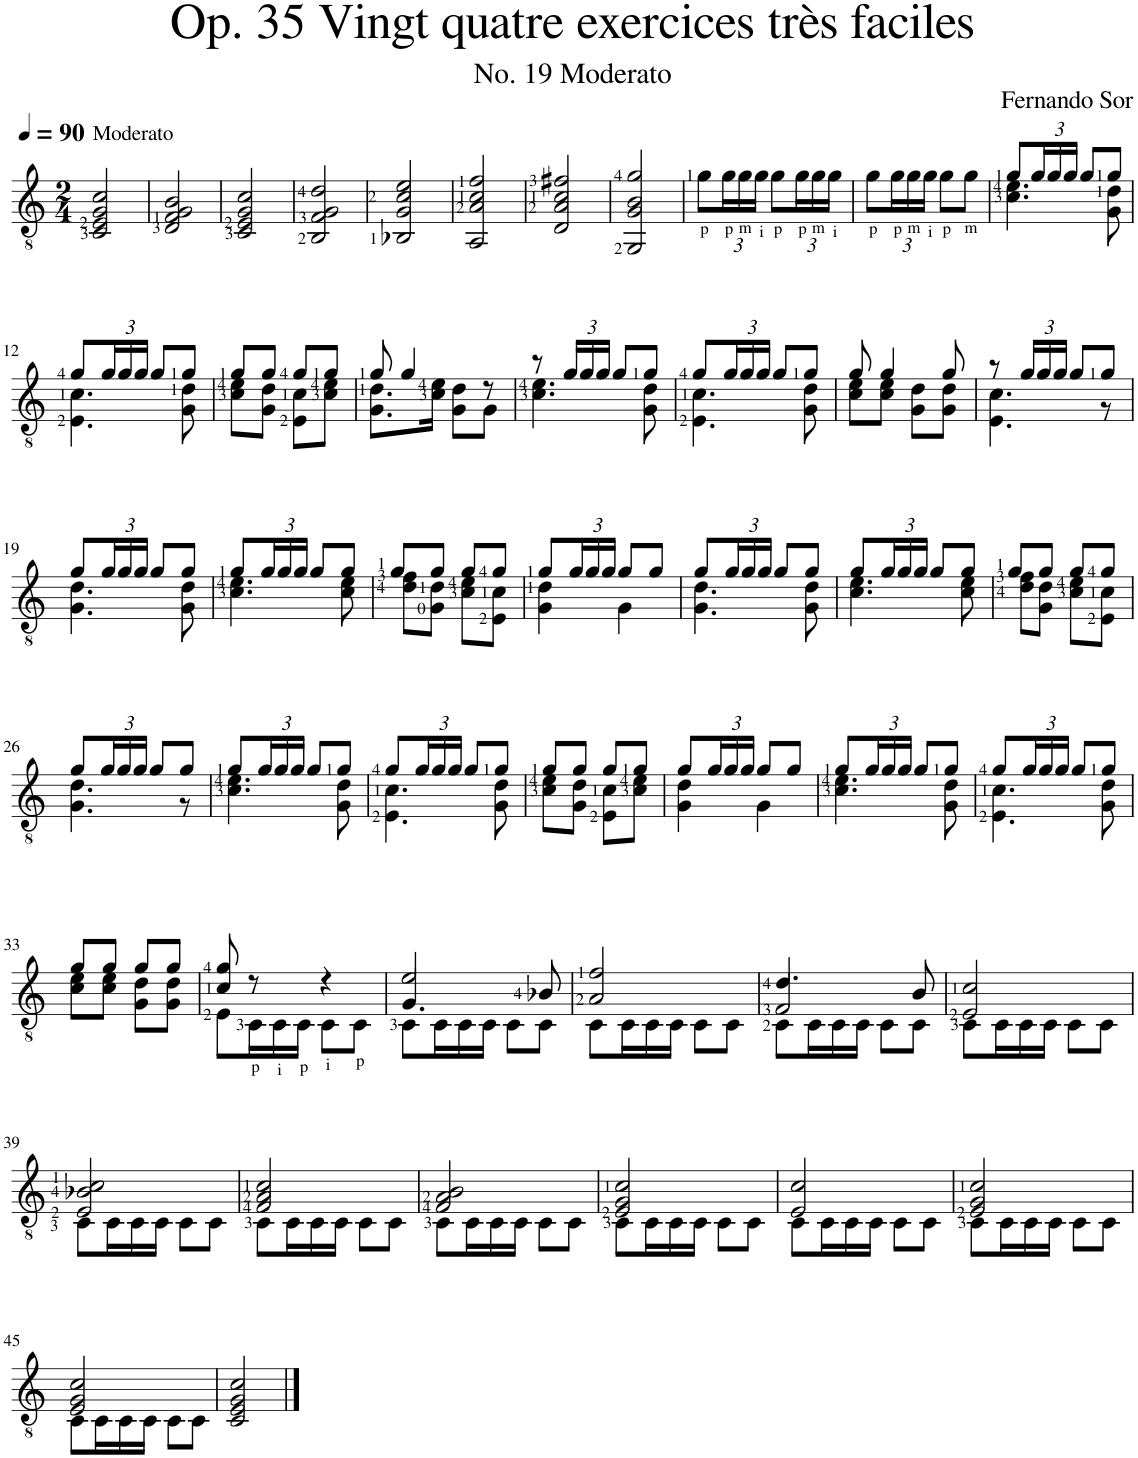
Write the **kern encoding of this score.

**kern
*part1
*staff1
*I"Classical Guitar
*I'Guit.
*clefGv2
*k[]
*M2/4
*MM90
=1
!LO:TX:a:t=Moderato
2C/ 2E/ 2G/ 2c/
=2
2D/ 2F/ 2G/ 2B/
=3
2C/ 2E/ 2G/ 2c/
=4
2BB/ 2F/ 2G/ 2d/
=5
2BB-X/ 2G/ 2c/ 2e/
=6
2AA/ 2A/ 2c/ 2f/
=7
2D/ 2A/ 2c/ 2f#X/
=8
2GG/ 2G/ 2B/ 2g/
=9
8g<\L
*Xbrackettup
24g<\L
24g<\
24g<\JJ
8g<\L
24g<\L
24g<\
24g<\JJ
=10
8g<\L
24g<\L
24g<\
24g<\JJ
8g<\L
8g<\J
=11
*^
8g/L	4.c\ 4.e\
24g/L	.
24g/	.
24g/JJ	.
8g/L	.
8g/J	8G\ 8d\
!!LO:LB:g=z	!!
=12	=12
8g/L	4.E\ 4.c\
24g/L	.
24g/	.
24g/JJ	.
8g/L	.
8g/J	8G\ 8d\
=13	=13
8g/L	8c\ 8e\L
8g/J	8G\ 8d\J
8g/L	8E\ 8c\L
8g/J	8c\ 8e\J
=14	=14
8g/	8.G\ 8.d\L
4g/	.
.	16c\ 16e\Jk
.	8G\ 8d\L
8r	8G\J
=15	=15
8r	4.c\ 4.e\
24g/LL	.
24g/	.
24g/JJ	.
8g/L	.
8g/J	8G\ 8d\
=16	=16
8g/L	4.E\ 4.c\
24g/L	.
24g/	.
24g/JJ	.
8g/L	.
8g/J	8G\ 8d\
=17	=17
8g/	8c\ 8e\L
4g/	8c\ 8e\J
.	8G\ 8d\L
8g/	8G\ 8d\J
=18	=18
8r	4.E\ 4.c\
24g/LL	.
24g/	.
24g/JJ	.
8g/L	.
8g/J	8r
!!LO:LB:g=z	!!
=19	=19
8g/L	4.G\ 4.d\
24g/L	.
24g/	.
24g/JJ	.
8g/L	.
8g/J	8G\ 8d\
=20	=20
8g/L	4.c\ 4.e\
24g/L	.
24g/	.
24g/JJ	.
8g/L	.
8g/J	8c\ 8e\
=21	=21
8g/L	8d\ 8f\L
8g/J	8G\ 8d\J
8g/L	8c\ 8e\L
8g/J	8E\ 8c\J
=22	=22
8g/L	4G\ 4d\
24g/L	.
24g/	.
24g/JJ	.
8g/L	4G\
8g/J	.
=23	=23
8g/L	4.G\ 4.d\
24g/L	.
24g/	.
24g/JJ	.
8g/L	.
8g/J	8G\ 8d\
=24	=24
8g/L	4.c\ 4.e\
24g/L	.
24g/	.
24g/JJ	.
8g/L	.
8g/J	8c\ 8e\
=25	=25
8g/L	8d\ 8f\L
8g/J	8G\ 8d\J
8g/L	8c\ 8e\L
8g/J	8E\ 8c\J
!!LO:LB:g=z	!!
=26	=26
8g/L	4.G\ 4.d\
24g/L	.
24g/	.
24g/JJ	.
8g/L	.
8g/J	8r
=27	=27
8g/L	4.c\ 4.e\
24g/L	.
24g/	.
24g/JJ	.
8g/L	.
8g/J	8G\ 8d\
=28	=28
8g/L	4.E\ 4.c\
24g/L	.
24g/	.
24g/JJ	.
8g/L	.
8g/J	8G\ 8d\
=29	=29
8g/L	8c\ 8e\L
8g/J	8G\ 8d\J
8g/L	8E\ 8c\L
8g/J	8c\ 8e\J
=30	=30
8g/L	4G\ 4d\
24g/L	.
24g/	.
24g/JJ	.
8g/L	4G\
8g/J	.
=31	=31
8g/L	4.c\ 4.e\
24g/L	.
24g/	.
24g/JJ	.
8g/L	.
8g/J	8G\ 8d\
=32	=32
8g/L	4.E\ 4.c\
24g/L	.
24g/	.
24g/JJ	.
8g/L	.
8g/J	8G\ 8d\
!!LO:LB:g=z	!!
=33	=33
8g/L	8c\ 8e\L
8g/J	8c\ 8e\J
8g/L	8G\ 8d\L
8g/J	8G\ 8d\J
=34	=34
8c/ 8g/	8E\L
*	*brackettup
8r	24C\L
.	24C\
.	24C\JJ
4r	8C\L
.	8C\J
=35	=35
*	*^
2e/	8C\L	4.G/
.	24C\L	.
.	24C\	.
.	24C\JJ	.
.	8C\L	.
.	8C\J	8B-X/
*	*v	*v
=36	=36
2A/ 2f/	8C\L
.	24C\L
.	24C\
.	24C\JJ
.	8C\L
.	8C\J
=37	=37
*	*^
4.d/	8C\L	2F/
.	24C\L	.
.	24C\	.
.	24C\JJ	.
.	8C\L	.
8B/	8C\J	.
*	*v	*v
=38	=38
2E/ 2c/	8C\L
.	24C\L
.	24C\
.	24C\JJ
.	8C\L
.	8C\J
!!LO:LB:g=z	!!
=39	=39
2E/ 2B-X/ 2c/	8C\L
.	24C\L
.	24C\
.	24C\JJ
.	8C\L
.	8C\J
=40	=40
2F/ 2A/ 2c/	8C\L
.	24C\L
.	24C\
.	24C\JJ
.	8C\L
.	8C\J
=41	=41
2F/ 2A/ 2B/	8C\L
.	24C\L
.	24C\
.	24C\JJ
.	8C\L
.	8C\J
=42	=42
2E/ 2G/ 2c/	8C\L
.	24C\L
.	24C\
.	24C\JJ
.	8C\L
.	8C\J
=43	=43
2E/ 2c/	8C\L
.	24C\L
.	24C\
.	24C\JJ
.	8C\L
.	8C\J
=44	=44
2E/ 2G/ 2c/	8C\L
.	24C\L
.	24C\
.	24C\JJ
.	8C\L
.	8C\J
!!LO:LB:g=z	!!
=45	=45
2E/ 2G/ 2c/	8C\L
.	24C\L
.	24C\
.	24C\JJ
.	8C\L
.	8C\J
*v	*v
=46
2C/ 2E/ 2G/ 2c/
==
*-
